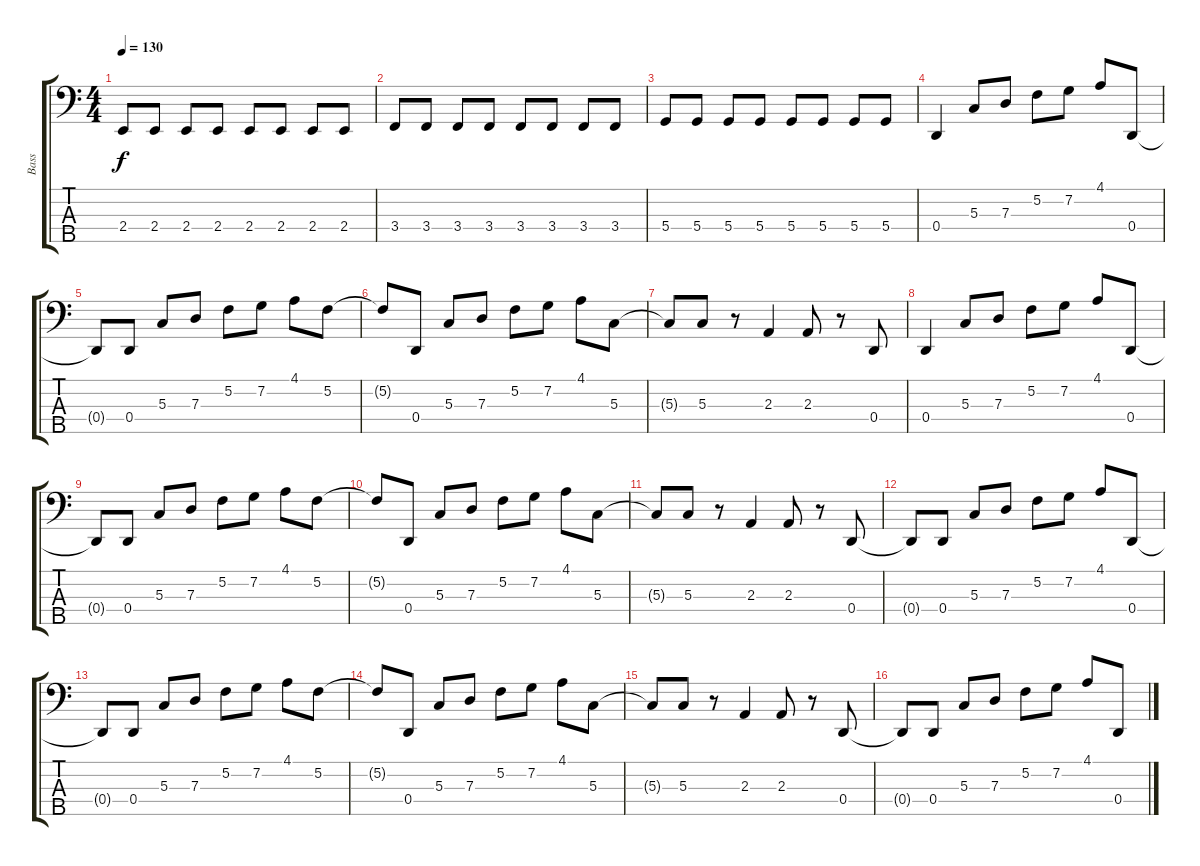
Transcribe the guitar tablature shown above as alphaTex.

\track ("Bass" "Bass") {instrument electricbassfinger}
\staff {score tabs}
\tuning (F2 C2 G1 D1 A0) {hide}
\ts (4 4)
\tempo 130
\clef f4
\ks c
2.4.8{dy f} 2.4.8 2.4.8 2.4.8 2.4.8 2.4.8 2.4.8 2.4.8 |
3.4.8 3.4.8 3.4.8 3.4.8 3.4.8 3.4.8 3.4.8 3.4.8 |
5.4.8 5.4.8 5.4.8 5.4.8 5.4.8 5.4.8 5.4.8 5.4.8 |
0.4.4 5.3.8 7.3.8 5.2.8 7.2.8 4.1.8 0.4.8 |
0.4{t}.8 0.4.8 5.3.8 7.3.8 5.2.8 7.2.8 4.1.8 5.2.8 |
5.2{t}.8 0.4.8 5.3.8 7.3.8 5.2.8 7.2.8 4.1.8 5.3.8 |
5.3{t}.8 5.3.8 r.8 2.3.4 2.3.8 r.8 0.4.8 |
0.4.4 5.3.8 7.3.8 5.2.8 7.2.8 4.1.8 0.4.8 |
0.4{t}.8 0.4.8 5.3.8 7.3.8 5.2.8 7.2.8 4.1.8 5.2.8 |
5.2{t}.8 0.4.8 5.3.8 7.3.8 5.2.8 7.2.8 4.1.8 5.3.8 |
5.3{t}.8 5.3.8 r.8 2.3.4 2.3.8 r.8 0.4.8 |
0.4{t}.8 0.4.8 5.3.8 7.3.8 5.2.8 7.2.8 4.1.8 0.4.8 |
0.4{t}.8 0.4.8 5.3.8 7.3.8 5.2.8 7.2.8 4.1.8 5.2.8 |
5.2{t}.8 0.4.8 5.3.8 7.3.8 5.2.8 7.2.8 4.1.8 5.3.8 |
5.3{t}.8 5.3.8 r.8 2.3.4 2.3.8 r.8 0.4.8 |
0.4{t}.8 0.4.8 5.3.8 7.3.8 5.2.8 7.2.8 4.1.8 0.4.8
